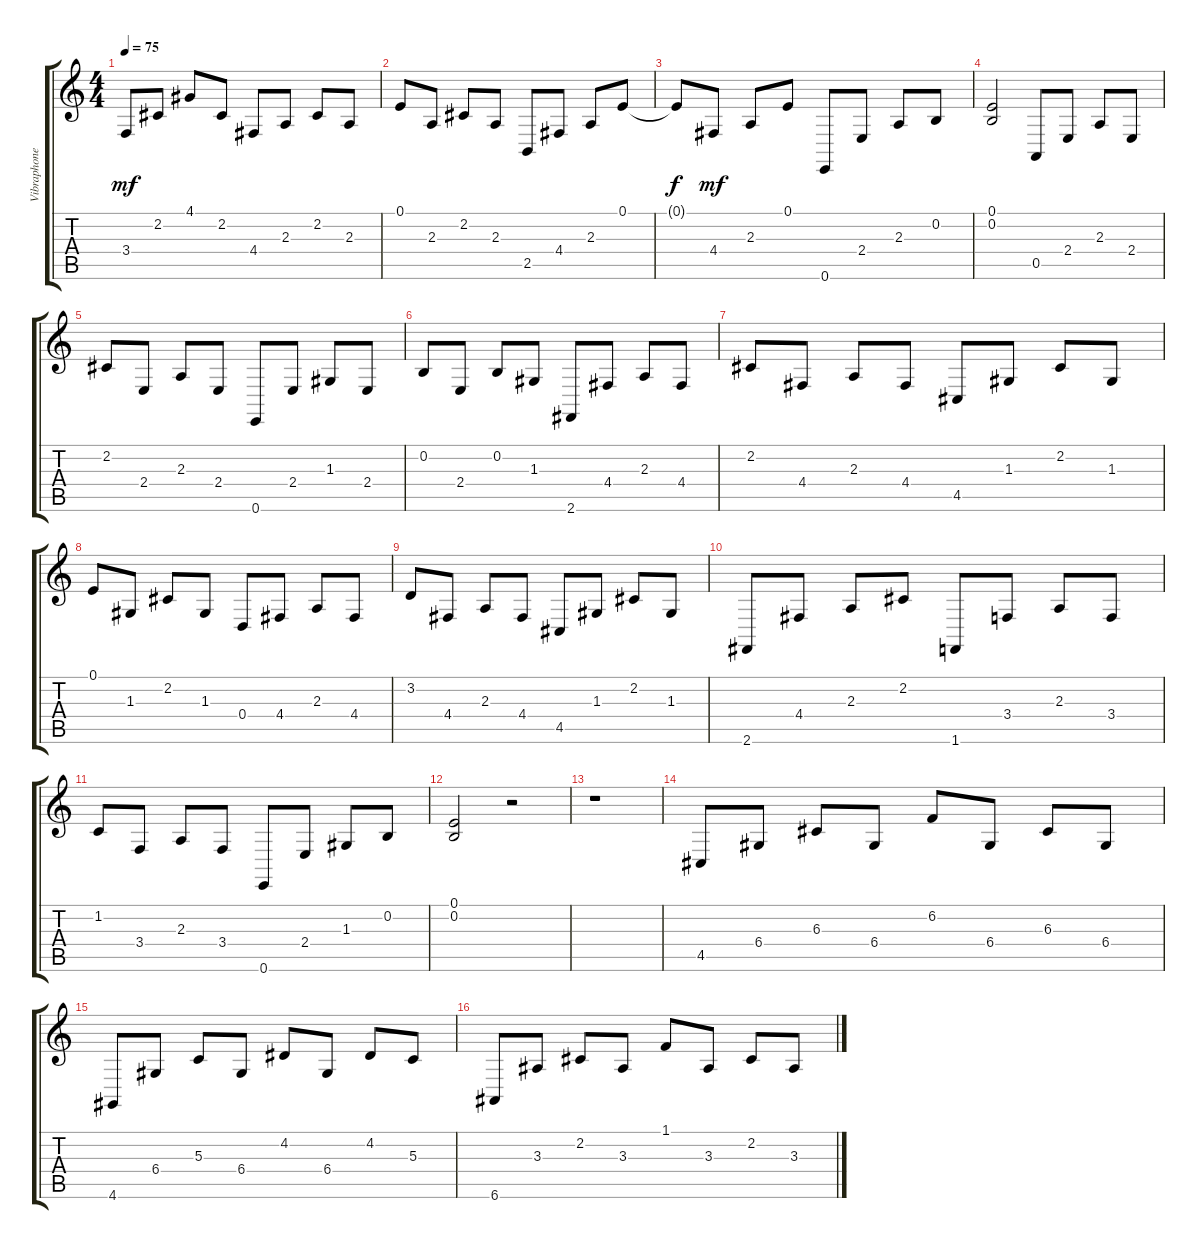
\track ("Vibraphone" "Vibraphone") {instrument vibraphone}
\staff {score tabs}
\tuning (E4 B3 G3 D3 A2 E2) {hide}
\ts (4 4)
\tempo 75
\clef g2
\ks c
3.4.8{dy mf} 2.2.8 4.1.8 2.2.8 4.4.8 2.3.8 2.2.8 2.3.8 |
0.1.8 2.3.8 2.2.8 2.3.8 2.5.8 4.4.8 2.3.8 0.1.8 |
0.1{t}.8{dy f} 4.4.8{dy mf} 2.3.8 0.1.8 0.6.8 2.4.8 2.3.8 0.2.8 |
(0.1 0.2).2 0.5.8 2.4.8 2.3.8 2.4.8 |
2.2.8 2.4.8 2.3.8 2.4.8 0.6.8 2.4.8 1.3.8 2.4.8 |
0.2.8 2.4.8 0.2.8 1.3.8 2.6.8 4.4.8 2.3.8 4.4.8 |
2.2.8 4.4.8 2.3.8 4.4.8 4.5.8 1.3.8 2.2.8 1.3.8 |
0.1.8 1.3.8 2.2.8 1.3.8 0.4.8 4.4.8 2.3.8 4.4.8 |
3.2.8 4.4.8 2.3.8 4.4.8 4.5.8 1.3.8 2.2.8 1.3.8 |
2.6.8 4.4.8 2.3.8 2.2.8 1.6.8 3.4.8 2.3.8 3.4.8 |
1.2.8 3.4.8 2.3.8 3.4.8 0.6.8 2.4.8 1.3.8 0.2.8 |
(0.1 0.2).2 r.2 |
r.1 |
4.5.8 6.4.8 6.3.8 6.4.8 6.2.8 6.4.8 6.3.8 6.4.8 |
4.6.8 6.4.8 5.3.8 6.4.8 4.2.8 6.4.8 4.2.8 5.3.8 |
6.6.8 3.3.8 2.2.8 3.3.8 1.1.8 3.3.8 2.2.8 3.3.8
